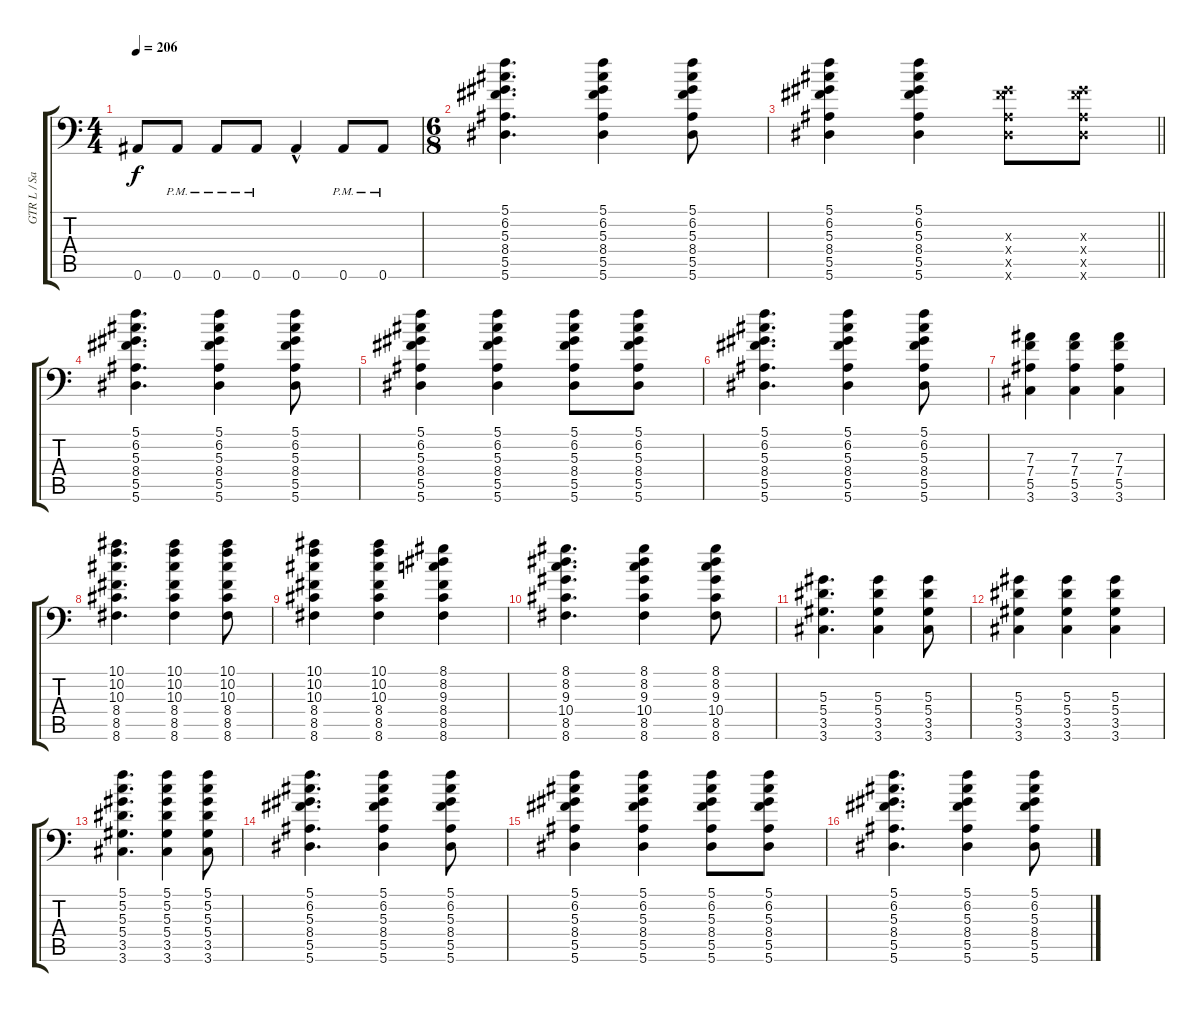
\track ("GTR L / Sanch" "GTR L / Sa") {instrument distortionguitar}
\staff {score tabs}
\tuning (C4 G3 Eb3 Bb2 F2 Bb1) {hide}
\ts (4 4)
\tempo 206
\clef f4
\ks c
0.6{t}.8{dy f} 0.6{pm}.8 0.6{pm}.8 0.6{pm}.8 0.6{hac}.4 0.6{pm}.8 0.6{pm}.8 |
\ts (6 8)
(5.1 6.2 5.3 8.4 5.5 5.6).4{d} (5.1 6.2 5.3 8.4 5.5 5.6).4 (5.1 6.2 5.3 8.4 5.5 5.6).8 |
\barLineRight lightlight
(5.1 6.2 5.3 8.4 5.5 5.6).4 (5.1 6.2 5.3 8.4 5.5 5.6).4 (5.3{x} 8.4{x} 5.5{x} 5.6{x}).8 (5.3{x} 8.4{x} 5.5{x} 5.6{x}).8 |
(5.1 6.2 5.3 8.4 5.5 5.6).4{d} (5.1 6.2 5.3 8.4 5.5 5.6).4 (5.1 6.2 5.3 8.4 5.5 5.6).8 |
(5.1 6.2 5.3 8.4 5.5 5.6).4 (5.1 6.2 5.3 8.4 5.5 5.6).4 (5.1 6.2 5.3 8.4 5.5 5.6).8 (5.1 6.2 5.3 8.4 5.5 5.6).8 |
(5.1 6.2 5.3 8.4 5.5 5.6).4{d} (5.1 6.2 5.3 8.4 5.5 5.6).4 (5.1 6.2 5.3 8.4 5.5 5.6).8 |
(7.3 7.4 5.5 3.6).4 (7.3 7.4 5.5 3.6).4 (7.3 7.4 5.5 3.6).4 |
(10.1 10.2 10.3 8.4 8.5 8.6).4{d} (10.1 10.2 10.3 8.4 8.5 8.6).4 (10.1 10.2 10.3 8.4 8.5 8.6).8 |
(10.1 10.2 10.3 8.4 8.5 8.6).4 (10.1 10.2 10.3 8.4 8.5 8.6).4 (8.1 8.2 9.3 8.4 8.5 8.6).4 |
(8.1 8.2 9.3 10.4 8.5 8.6).4{d} (8.1 8.2 9.3 10.4 8.5 8.6).4 (8.1 8.2 9.3 10.4 8.5 8.6).8 |
(5.3 5.4 3.5 3.6).4{d} (5.3 5.4 3.5 3.6).4 (5.3 5.4 3.5 3.6).8 |
(5.3 5.4 3.5 3.6).4 (5.3 5.4 3.5 3.6).4 (5.3 5.4 3.5 3.6).4 |
(5.1 5.2 5.3 5.4 3.5 3.6).4{d} (5.1 5.2 5.3 5.4 3.5 3.6).4 (5.1 5.2 5.3 5.4 3.5 3.6).8 |
(5.1 6.2 5.3 8.4 5.5 5.6).4{d} (5.1 6.2 5.3 8.4 5.5 5.6).4 (5.1 6.2 5.3 8.4 5.5 5.6).8 |
(5.1 6.2 5.3 8.4 5.5 5.6).4 (5.1 6.2 5.3 8.4 5.5 5.6).4 (5.1 6.2 5.3 8.4 5.5 5.6).8 (5.1 6.2 5.3 8.4 5.5 5.6).8 |
(5.1 6.2 5.3 8.4 5.5 5.6).4{d} (5.1 6.2 5.3 8.4 5.5 5.6).4 (5.1 6.2 5.3 8.4 5.5 5.6).8
